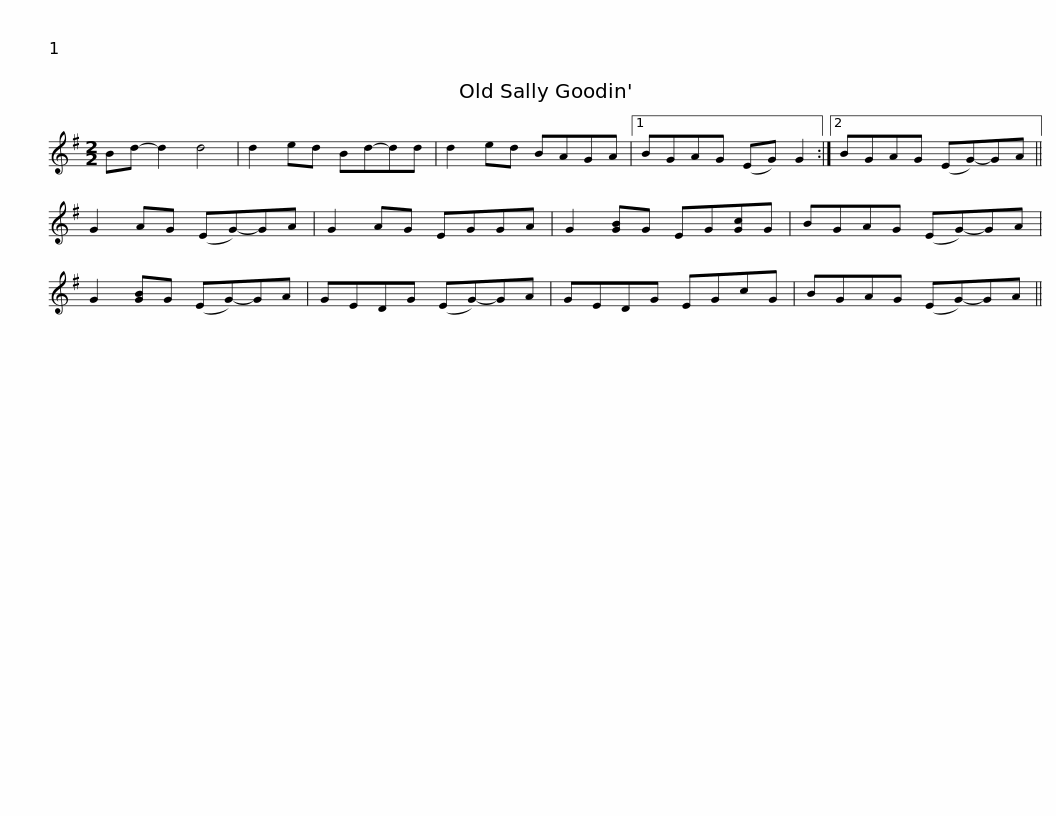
X:1
L:1/8
M:2/2
I:linebreak $
K:G
V:1 treble
V:1
 Bd- d2 d4 | d2 ed Bd-dd | d2 ed BAGA |1 BGAG (EG) G2 :|2 BGAG (EG-)GA || %5
 G2 AG (EG-)GA |$ G2 AG EGGA | G2 [GB]G EG[Gc]G | BGAG (EG-)GA | G2 [GB]G (EG-)GA | %10
 GEDG (EG-)GA | GEDG EGcG |$ BGAG (EG-)GA || %13
